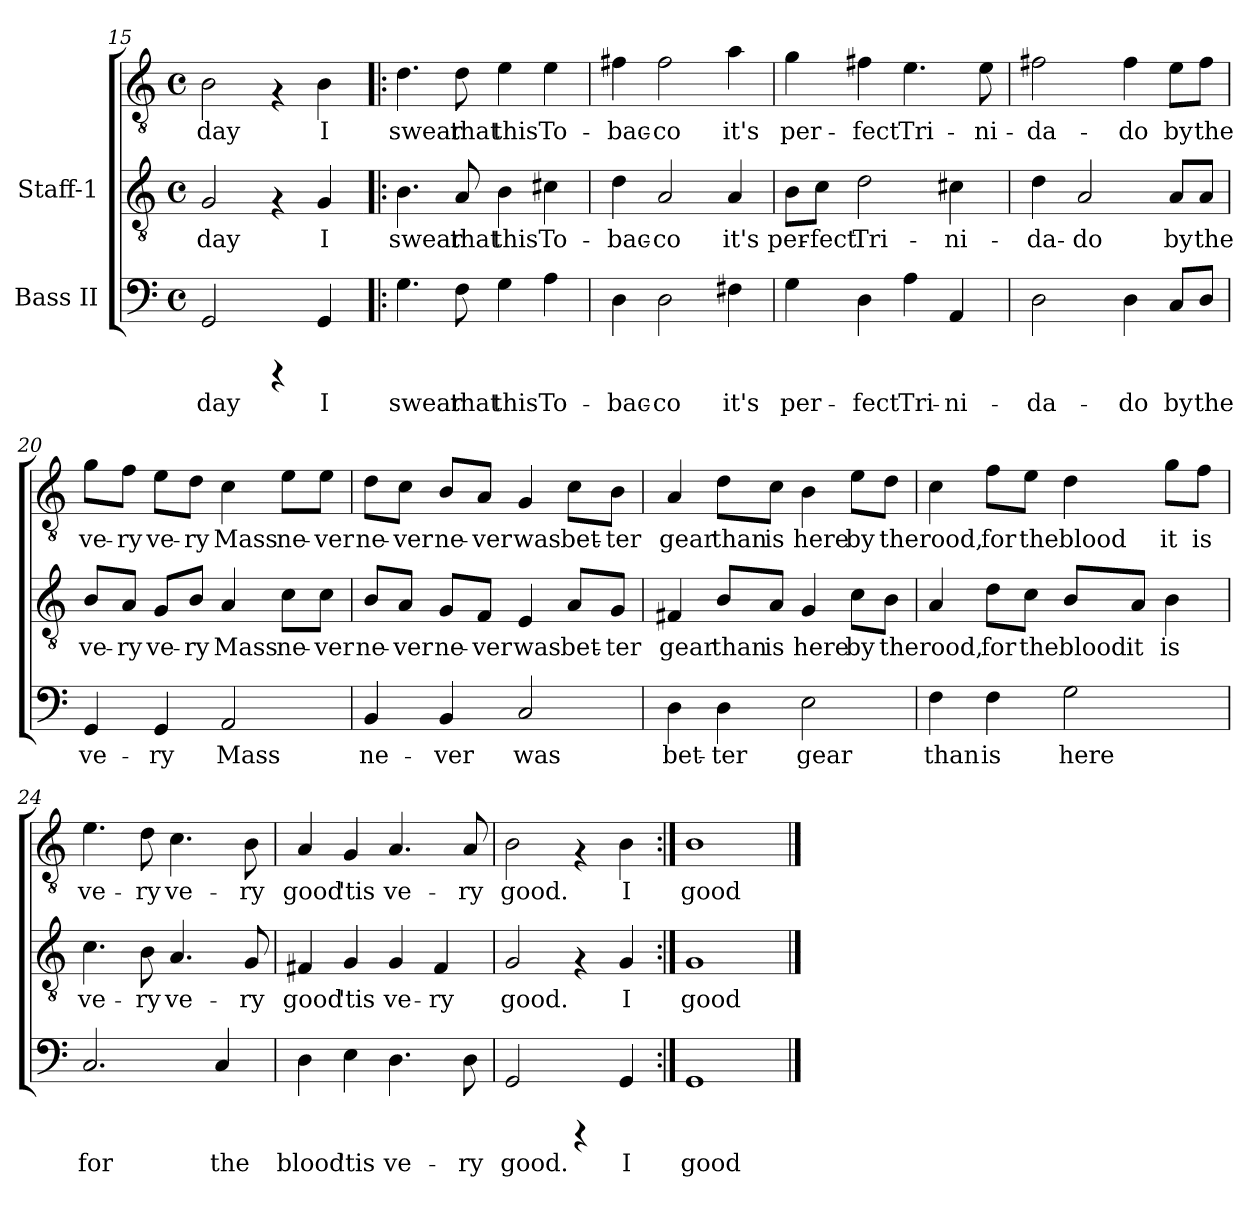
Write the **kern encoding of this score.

**kern	**text	**kern	**text	**kern	**text
*part2	*part2	*part1	*part1	*part1	*part1
*staff3	*staff3	*staff2	*staff2	*staff1	*staff1
*I"Bass II	*	*I"Staff-1	*	*	*
*clefF4	*	*clefGv2	*	*clefGv2	*
*M4/4	*	*M4/4	*	*M4/4	*
*met(c)	*	*met(c)	*	*met(c)	*
=15	=15	=15	=15	=15	=15
!	!LO:LY:b:cj	!	!LO:LY:b:cj	!	!LO:LY:b:cj
2GG/	day	2G/	day	2B\	day
4rCCC	.	4rF	.	4rF	.
!	!LO:LY:b:cj	!	!LO:LY:b:cj	!	!LO:LY:b:cj
4GG/	I	4G/	I	4B\	I
=16!|:	=16!|:	=16!|:	=16!|:	=16!|:	=16!|:
!	!LO:LY:b:cj	!	!LO:LY:b:cj	!	!LO:LY:b:cj
4.G\	swear	4.B\	-swear	4.d\	swear
!	!LO:LY:b:cj	!	!LO:LY:b:cj	!	!LO:LY:b:cj
8F\	that	8A/	that	8d\	that
!	!LO:LY:b:cj	!	!LO:LY:b:cj	!	!LO:LY:b:cj
4G\	this	4B\	this	4e\	this
!	!LO:LY:b:cj	!	!LO:LY:b:cj	!	!LO:LY:b:cj
4A\	To-	4c#X\	To-	4e\	To-
=17	=17	=17	=17	=17	=17
!	!LO:LY:b:cj	!	!LO:LY:b:cj	!	!LO:LY:b:cj
4D\	-bac-	4d\	bac-	4f#X\	-bac-
!	!LO:LY:b:cj	!	!LO:LY:b:cj	!	!LO:LY:b:cj
2D\	-co	2A/	-co	2f#\	-co
!	!LO:LY:b:cj	!	!LO:LY:b:cj	!	!LO:LY:b:cj
4F#X\	it's	4A/	it's	4a\	it's
!!LO:PB:g=z
=18	=18	=18	=18	=18	=18
!	!LO:LY:b:cj	!	!LO:LY:b:cj	!	!LO:LY:b:cj
4G\	per-	8B\L	-per-	4g\	per-
!	!	!	!LO:LY:b:cj	!	!
.	.	8c\J	-fect	.	.
!	!LO:LY:b:cj	!	!LO:LY:b:cj	!	!LO:LY:b:cj
4D\	-fect	2d\	Tri-	4f#X\	-fect
!	!LO:LY:b:cj	!	!	!	!LO:LY:b:cj
4A\	Tri-	.	.	4.e\	Tri-
!	!LO:LY:b:cj	!	!LO:LY:b:cj	!	!
4AA/	-ni-	4c#X\	-ni-	.	.
!	!	!	!	!	!LO:LY:b:cj
.	.	.	.	8e\	-ni-
=19	=19	=19	=19	=19	=19
!	!LO:LY:b:cj	!	!LO:LY:b:cj	!	!LO:LY:b:cj
2D\	-da-	4d\	da-	2f#X\	-da-
!	!	!	!LO:LY:b:cj	!	!
.	.	2A/	-do	.	.
!	!LO:LY:b:cj	!	!	!	!LO:LY:b:cj
4D\	-do	.	.	4f#\	-do
!	!LO:LY:b:cj	!	!LO:LY:b:cj	!	!LO:LY:b:cj
8C/L	by	8A/L	by	8e\L	by
!	!LO:LY:b:cj	!	!LO:LY:b:cj	!	!LO:LY:b:cj
8D/J	the	8A/J	the	8f#\J	the
=20	=20	=20	=20	=20	=20
!	!LO:LY:b:cj	!	!LO:LY:b:cj	!	!LO:LY:b:cj
4GG/	ve-	8B/L	ve-	8g\L	ve-
!	!	!	!LO:LY:b:cj	!	!LO:LY:b:cj
.	.	8A/J	-ry	8f\J	-ry
!	!LO:LY:b:cj	!	!LO:LY:b:cj	!	!LO:LY:b:cj
4GG/	-ry	8G/L	ve-	8e\L	ve-
!	!	!	!LO:LY:b:cj	!	!LO:LY:b:cj
.	.	8B/J	-ry	8d\J	-ry
!	!LO:LY:b:cj	!	!LO:LY:b:cj	!	!LO:LY:b:cj
2AA/	Mass	4A/	Mass	4c\	Mass
!	!	!	!LO:LY:b:cj	!	!LO:LY:b:cj
.	.	8c\L	ne-	8e\L	ne-
!	!	!	!LO:LY:b:cj	!	!LO:LY:b:cj
.	.	8c\J	-ver	8e\J	-ver
=21	=21	=21	=21	=21	=21
!	!LO:LY:b:cj	!	!LO:LY:b:cj	!	!LO:LY:b:cj
4BB/	ne-	8B/L	ne-	8d\L	ne-
!	!	!	!LO:LY:b:cj	!	!LO:LY:b:cj
.	.	8A/J	-ver	8c\J	-ver
!	!LO:LY:b:cj	!	!LO:LY:b:cj	!	!LO:LY:b:cj
4BB/	-ver	8G/L	ne-	8B/L	ne-
!	!	!	!LO:LY:b:cj	!	!LO:LY:b:cj
.	.	8F/J	-ver	8A/J	-ver
!	!LO:LY:b:cj	!	!LO:LY:b:cj	!	!LO:LY:b:cj
2C/	was	4E/	was	4G/	was
!	!	!	!LO:LY:b:cj	!	!LO:LY:b:cj
.	.	8A/L	bet-	8c\L	bet-
!	!	!	!LO:LY:b:cj	!	!LO:LY:b:cj
.	.	8G/J	-ter	8B\J	-ter
!!LO:LB:g=z
=22	=22	=22	=22	=22	=22
!	!LO:LY:b:cj	!	!LO:LY:b:cj	!	!LO:LY:b:cj
4D\	bet-	4F#X/	gear	4A/	gear
!	!LO:LY:b:cj	!	!LO:LY:b:cj	!	!LO:LY:b:cj
4D\	-ter	8B/L	than	8d\L	than
!	!	!	!LO:LY:b:cj	!	!LO:LY:b:cj
.	.	8A/J	is	8c\J	is
!	!LO:LY:b:cj	!	!LO:LY:b:cj	!	!LO:LY:b:cj
2E\	gear	4G/	here	4B\	here
!	!	!	!LO:LY:b:cj	!	!LO:LY:b:cj
.	.	8c\L	by	8e\L	by
!	!	!	!LO:LY:b:cj	!	!LO:LY:b:cj
.	.	8B\J	the	8d\J	the
=23	=23	=23	=23	=23	=23
!	!LO:LY:b:cj	!	!LO:LY:b:cj	!	!LO:LY:b:cj
4F\	than	4A/	rood,	4c\	rood,
!	!LO:LY:b:cj	!	!LO:LY:b:cj	!	!LO:LY:b:cj
4F\	is	8d\L	for	8f\L	for
!	!	!	!LO:LY:b:cj	!	!LO:LY:b:cj
.	.	8c\J	the	8e\J	the
!	!LO:LY:b:cj	!	!LO:LY:b:cj	!	!LO:LY:b:cj
2G\	here	8B/L	blood	4d\	blood
!	!	!	!LO:LY:b:cj	!	!
.	.	8A/J	it	.	.
!	!	!	!LO:LY:b:cj	!	!LO:LY:b:cj
.	.	4B\	is	8g\L	it
!	!	!	!	!	!LO:LY:b:cj
.	.	.	.	8f\J	is
=24	=24	=24	=24	=24	=24
!	!LO:LY:b:cj	!	!LO:LY:b:cj	!	!LO:LY:b:cj
2.C/	for	4.c\	ve-	4.e\	ve-
!	!	!	!LO:LY:b:cj	!	!LO:LY:b:cj
.	.	8B\	-ry	8d\	-ry
!	!	!	!LO:LY:b:cj	!	!LO:LY:b:cj
.	.	4.A/	ve-	4.c\	ve-
!	!LO:LY:b:cj	!	!	!	!
4C/	the	.	.	.	.
!	!	!	!LO:LY:b:cj	!	!LO:LY:b:cj
.	.	8G/	-ry	8B\	-ry
=25	=25	=25	=25	=25	=25
!	!LO:LY:b:cj	!	!LO:LY:b:cj	!	!LO:LY:b:cj
4D\	blood	4F#X/	good	4A/	good
!	!LO:LY:b:cj	!	!LO:LY:b:cj	!	!LO:LY:b:cj
4E\	'tis	4G/	'tis	4G/	'tis
!	!LO:LY:b:cj	!	!LO:LY:b:cj	!	!LO:LY:b:cj
4.D\	ve-	4G/	ve-	4.A/	ve-
!	!	!	!LO:LY:b:cj	!	!
.	.	4F#/	-ry	.	.
!	!LO:LY:b:cj	!	!	!	!LO:LY:b:cj
8D\	-ry	.	.	8A/	-ry
!!LO:LB:g=z
=26	=26	=26	=26	=26	=26
!	!LO:LY:b:cj	!	!LO:LY:b:cj	!	!LO:LY:b:cj
2GG/	good.	2G/	good.	2B\	good.
4rCCC	.	4rF	.	4rF	.
!	!LO:LY:b:cj	!	!LO:LY:b:cj	!	!LO:LY:b:cj
4GG/	I	4G/	I	4B\	I
=27:|!	=27:|!	=27:|!	=27:|!	=27:|!	=27:|!
!	!LO:LY:b:cj	!	!LO:LY:b:cj	!	!LO:LY:b:cj
1GG	good	1G	good	1B	good
==	==	==	==	==	==
*-	*-	*-	*-	*-	*-
